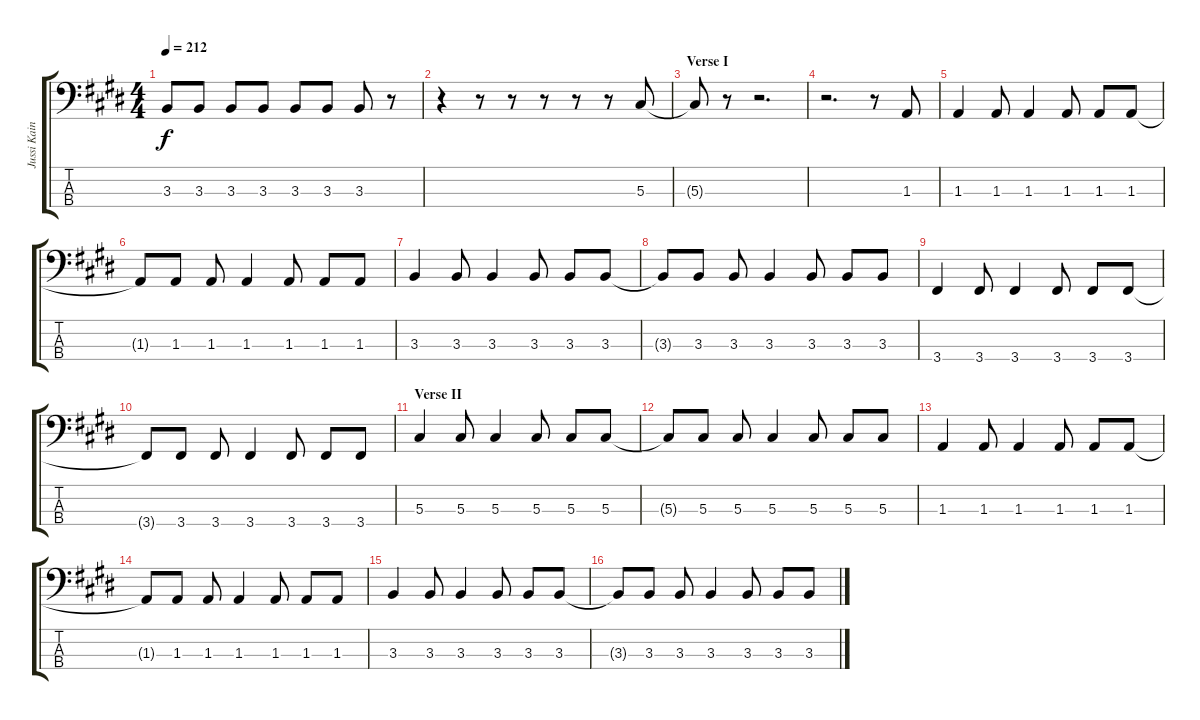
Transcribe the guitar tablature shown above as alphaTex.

\track ("Jussi Kainulainen - Bass" "Jussi Kain") {instrument electricbassfinger}
\staff {score tabs}
\tuning (Gb2 Db2 Ab1 Eb1) {hide}
\ts (4 4)
\tempo 212
\clef f4
\ks c#minor
3.3.8{dy f} 3.3.8 3.3.8 3.3.8 3.3.8 3.3.8 3.3.8 r.8 |
r.4 r.8 r.8 r.8 r.8 r.8 5.3.8 |
\section ("" "Verse I")
5.3{t}.8 r.8 r.2{d} |
r.2{d} r.8 1.3.8 |
1.3.4 1.3.8 1.3.4 1.3.8 1.3.8 1.3.8 |
1.3{t}.8 1.3.8 1.3.8 1.3.4 1.3.8 1.3.8 1.3.8 |
3.3.4 3.3.8 3.3.4 3.3.8 3.3.8 3.3.8 |
3.3{t}.8 3.3.8 3.3.8 3.3.4 3.3.8 3.3.8 3.3.8 |
3.4.4 3.4.8 3.4.4 3.4.8 3.4.8 3.4.8 |
3.4{t}.8 3.4.8 3.4.8 3.4.4 3.4.8 3.4.8 3.4.8 |
\section ("" "Verse II")
5.3.4 5.3.8 5.3.4 5.3.8 5.3.8 5.3.8 |
5.3{t}.8 5.3.8 5.3.8 5.3.4 5.3.8 5.3.8 5.3.8 |
1.3.4 1.3.8 1.3.4 1.3.8 1.3.8 1.3.8 |
1.3{t}.8 1.3.8 1.3.8 1.3.4 1.3.8 1.3.8 1.3.8 |
3.3.4 3.3.8 3.3.4 3.3.8 3.3.8 3.3.8 |
3.3{t}.8 3.3.8 3.3.8 3.3.4 3.3.8 3.3.8 3.3.8
